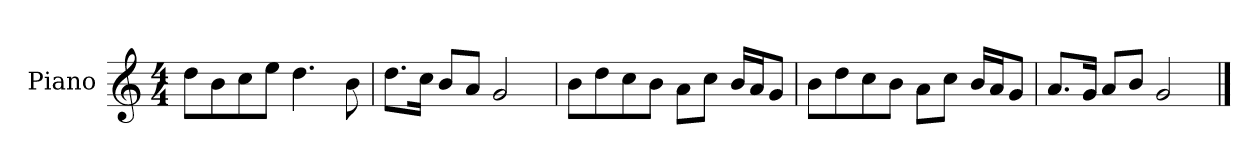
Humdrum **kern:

**kern
*part1
*staff1
*I"Piano
*I'P-no
*clefG2
*k[]
*M4/4
*MM90
=1
8dd\L
8b\
8cc\
8ee\J
4.dd\
8b\
=2
8.dd\L
16cc\Jk
8b/L
8a/J
2g/
=3
8b\L
8dd\
8cc\
8b\J
8a\L
8cc\J
16b/LL
16a/J
8g/J
=4
8b\L
8dd\
8cc\
8b\J
8a\L
8cc\J
16b/LL
16a/J
8g/J
=5
8.a/L
16g/Jk
8a/L
8b/J
2g/
==
*-
